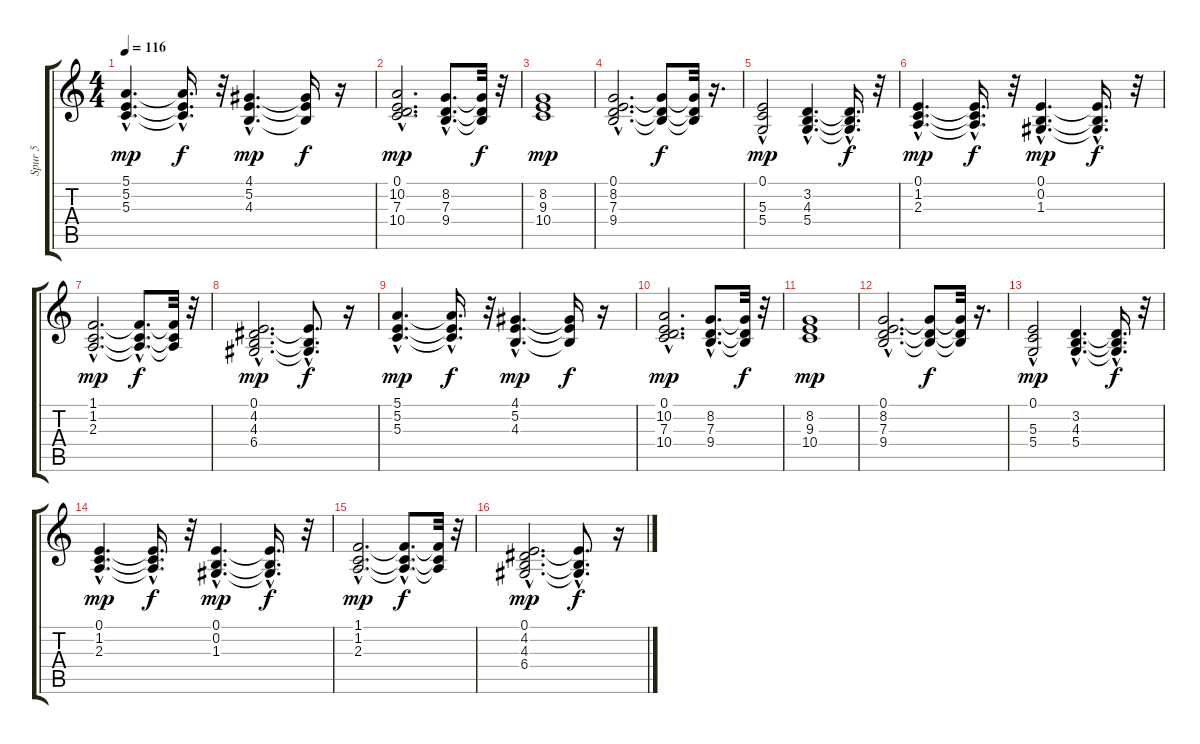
\track ("Spur 5" "Spur 5") {instrument pad2warm}
\staff {score tabs}
\tuning (E4 B3 G3 D3 A2 E2) {hide}
\ts (4 4)
\tempo 116
\clef g2
\ks c
(5.1{hac} 5.2{hac} 5.3{hac}).4{d dy mp} (5.1{hac t} 5.2{hac t} 5.3{hac t}).16{d dy f} r.32 (4.1{hac} 5.2{hac} 4.3{hac}).4{d dy mp} (4.1{t} 5.2{t} 4.3{t}).16{dy f} r.16 |
(0.1 10.2{hac} 7.3 10.4).2{d dy mp} (8.2{hac} 7.3{hac} 9.4{hac}).8{d} (8.2{t} 7.3{t} 9.4{t}).32{dy f} r.32 |
(8.2 9.3 10.4).1{dy mp} |
(0.1 8.2{hac} 7.3{hac} 9.4{hac}).2{d} (8.2{t} 7.3{t} 9.4{t}).8{dy f} (8.2{t} 7.3{t} 9.4{t}).32 r.16{d} |
(0.1 5.3{hac} 5.4{hac}).2{dy mp} (3.2{hac} 4.3{hac} 5.4{hac}).4{d} (3.2{hac t} 4.3{hac t} 5.4{t}).16{d dy f} r.32 |
(0.1{hac} 1.2{hac} 2.3{hac}).4{d dy mp} (0.1{hac t} 1.2{hac t} 2.3{t}).16{d dy f} r.32 (0.1{hac} 0.2{hac} 1.3{hac}).4{d dy mp} (0.1{hac t} 0.2{hac t} 1.3{hac t}).16{d dy f} r.32 |
(1.1{hac} 1.2{hac} 2.3{hac}).2{d dy mp} (1.1{hac t} 1.2{hac t} 2.3{hac t}).8{d dy f} (1.1{t} 1.2{t} 2.3{t}).32 r.32 |
(0.1{hac} 4.2 4.3{hac} 6.4{hac}).2{d dy mp} (0.1{hac t} 4.3{hac t} 6.4{hac t}).8{d dy f} r.16 |
(5.1{hac} 5.2{hac} 5.3{hac}).4{d dy mp} (5.1{hac t} 5.2{hac t} 5.3{hac t}).16{d dy f} r.32 (4.1{hac} 5.2{hac} 4.3{hac}).4{d dy mp} (4.1{t} 5.2{t} 4.3{t}).16{dy f} r.16 |
(0.1 10.2{hac} 7.3 10.4).2{d dy mp} (8.2{hac} 7.3{hac} 9.4{hac}).8{d} (8.2{t} 7.3{t} 9.4{t}).32{dy f} r.32 |
(8.2 9.3 10.4).1{dy mp} |
(0.1 8.2{hac} 7.3{hac} 9.4{hac}).2{d} (8.2{t} 7.3{t} 9.4{t}).8{dy f} (8.2{t} 7.3{t} 9.4{t}).32 r.16{d} |
(0.1 5.3{hac} 5.4{hac}).2{dy mp} (3.2{hac} 4.3{hac} 5.4{hac}).4{d} (3.2{hac t} 4.3{hac t} 5.4{t}).16{d dy f} r.32 |
(0.1{hac} 1.2{hac} 2.3{hac}).4{d dy mp} (0.1{hac t} 1.2{hac t} 2.3{t}).16{d dy f} r.32 (0.1{hac} 0.2{hac} 1.3{hac}).4{d dy mp} (0.1{hac t} 0.2{hac t} 1.3{hac t}).16{d dy f} r.32 |
(1.1{hac} 1.2{hac} 2.3{hac}).2{d dy mp} (1.1{hac t} 1.2{hac t} 2.3{hac t}).8{d dy f} (1.1{t} 1.2{t} 2.3{t}).32 r.32 |
(0.1{hac} 4.2 4.3{hac} 6.4{hac}).2{d dy mp} (0.1{hac t} 4.3{hac t} 6.4{hac t}).8{d dy f} r.16
